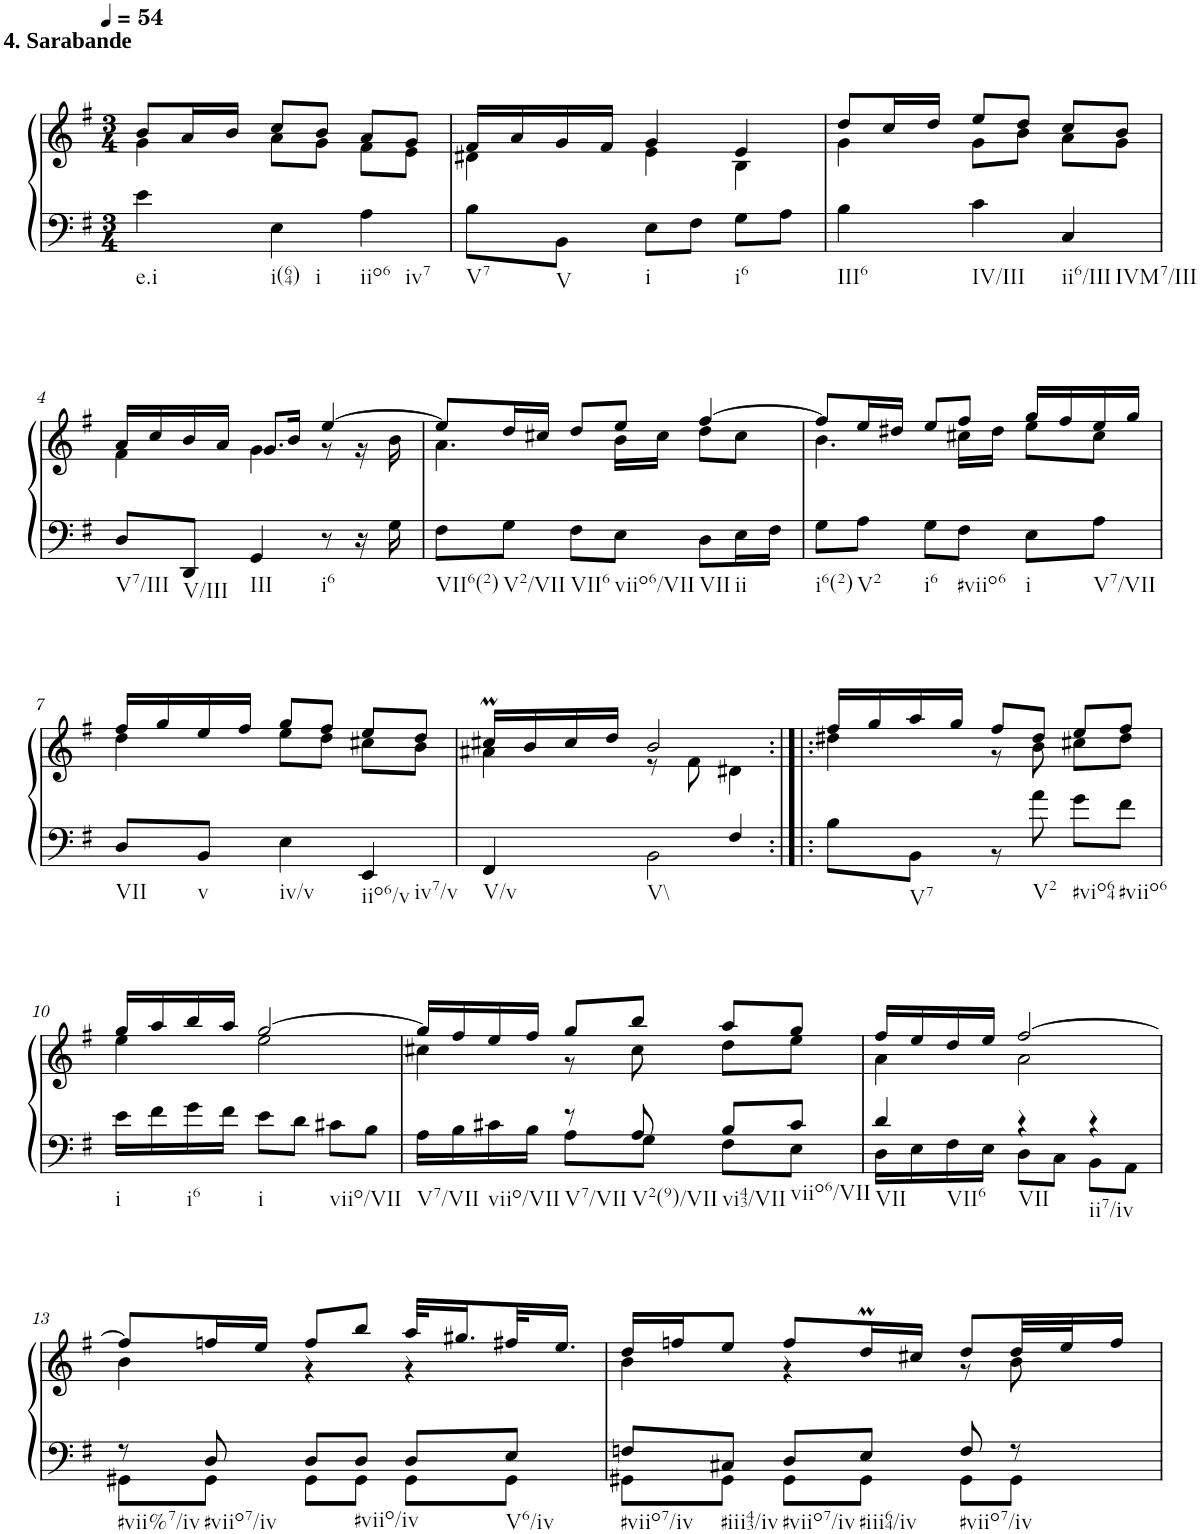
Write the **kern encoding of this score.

**kern	**kern
*part1	*part1
*staff2	*staff1
*I"unbenannt9	*
*clefF4	*clefG2
*k[f#]	*k[f#]
*M3/4	*M3/4
*MM54	*MM54
=1	=1
*	*^
!	!LO:TX:a:B:t=4. Sarabande	!
!LO:TX:b:t=e.i	!	!
4e\	8b/L	4g\
.	16a/L	.
.	16b/JJ	.
!LO:TX:b:t=i(64)	!	!
!LO:TX:b:t=i	!	!
4E\	8cc/L	8a\L
.	8b/J	8g\J
!LO:TX:b:t=iio6	!	!
!LO:TX:b:t=iv7	!	!
4A\	8a/L	8f#\L
.	8g/J	8e\J
=2	=2	=2
!LO:TX:b:t=V7	!	!
8B\L	16f#/LL	4d#X\
.	16a/	.
!LO:TX:b:t=V	!	!
8BB\J	16g/	.
.	16f#/JJ	.
!LO:TX:b:t=i	!	!
8E\L	4g/	4e\
8F#\J	.	.
!LO:TX:b:t=i6	!	!
8G\L	4e/	4B\
8A\J	.	.
=3	=3	=3
!LO:TX:b:t=III6	!	!
4B\	8dd/L	4g\
.	16cc/L	.
.	16dd/JJ	.
!LO:TX:b:t=IV/III	!	!
4c\	8ee/L	8g\L
.	8dd/J	8b\J
!LO:TX:b:t=ii6/III	!	!
!LO:TX:b:t=IVM7/III	!	!
4C/	8cc/L	8a\L
.	8b/J	8g\J
!!LO:LB:g=z	!!
=4	=4	=4
!LO:TX:b:t=V7/III	!	!
8D/L	16a/LL	4f#\
.	16cc/	.
!LO:TX:b:t=V/III	!	!
8DD/J	16b/	.
.	16a/JJ	.
!LO:TX:b:t=III	!	!
4GG/	8.g/L	4g\
.	16b/Jk	.
!LO:TX:b:t=i6	!	!
8r	[4ee/	8r
16r	.	16r
16G\	.	16b\
=5	=5	=5
!LO:TX:b:t=VII6(2)	!	!
8F#\L	8ee/L]	4.a\
!LO:TX:b:t=V2/VII	!	!
8G\J	16dd/L	.
.	16cc#X/JJ	.
!LO:TX:b:t=VII6	!	!
8F#\L	8dd/L	.
!LO:TX:b:t=viio6/VII	!	!
8E\J	8ee/J	16b\LL
.	.	16cc#\JJ
!LO:TX:b:t=VII	!	!
8D\L	[4ff#/	8dd\L
!LO:TX:b:t=ii	!	!
16E\L	.	8cc#\J
16F#\JJ	.	.
=6	=6	=6
!LO:TX:b:t=i6(2)	!	!
8G\L	8ff#/L]	4.b\
!LO:TX:b:t=V2	!	!
8A\J	16ee/L	.
.	16dd#X/JJ	.
!LO:TX:b:t=i6	!	!
8G\L	8ee/L	.
!LO:TX:b:t=#viio6	!	!
8F#\J	8ff#/J	16cc#X\LL
.	.	16dd#\JJ
!LO:TX:b:t=i	!	!
8E\L	16gg/LL	8ee\L
.	16ff#/	.
!LO:TX:b:t=V7/VII	!	!
8A\J	16ee/	8cc#\J
.	16gg/JJ	.
!!LO:LB:g=z	!!
=7	=7	=7
*^	*	*
!LO:TX:b:t=VII	!	!	!
8D/L	4ryy	16ff#/LL	4dd\
.	.	16gg/	.
!LO:TX:b:t=v	!	!	!
8BB/J	.	16ee/	.
.	.	16ff#/JJ	.
!LO:TX:b:t=iv/v	!	!	!
4ryy	4E\	8gg/L	8ee\L
.	.	8ff#/J	8dd\J
!LO:TX:b:t=iio6/v	!	!	!
!LO:TX:b:t=iv7/v	!	!	!
4EE/	4ryy	8ee/L	8cc#X\L
.	.	8dd/J	8b\J
=8	=8	=8	=8
!LO:TX:b:t=V/v	!	!	!
4FF#/	4ryy	16cc#Xm/LL	4a#X\
.	.	16b/	.
.	.	16cc#/	.
.	.	16dd/JJ	.
!LO:TX:b:t=V\\	!	!	!
4ryy	2BB\	2b/	8r
.	.	.	8f#\
4F#/	.	.	4d#X\
=9:|!|:	=9:|!|:	=9:|!|:	=9:|!|:
!LO:TX:b:t=V7	!	!	!
!LO:TX:b:t=V2	!	!	!
!LO:TX:b:t=#vio64	!	!	!
!LO:TX:b:t=#viio6	!	!	!
2.ryy	8B\L	16ff#/LL	4dd#X\
.	.	16gg/	.
.	8BB\J	16aa/	.
.	.	16gg/JJ	.
.	8r	8ff#/L	8r
.	8a\	8dd#/J	8b\
.	8g\L	8ee/L	8cc#X\L
.	8f#\J	8ff#/J	8dd#\J
!!LO:LB:g=z	!!
=10	=10	=10	=10
!LO:TX:b:t=i	!	!	!
!LO:TX:b:t=i6	!	!	!
!LO:TX:b:t=i	!	!	!
!LO:TX:b:t=viio/VII	!	!	!
2.ryy	16e\LL	16gg/LL	4ee\
.	16f#\	16aa/	.
.	16g\	16bb/	.
.	16f#\JJ	16aa/JJ	.
.	8e\L	[2gg/	2ee\
.	8d\J	.	.
.	8c#X\L	.	.
.	8B\J	.	.
=11	=11	=11	=11
!LO:TX:b:t=V7/VII	!	!	!
!LO:TX:b:t=viio/VII	!	!	!
4ryy	16A\LL	16gg/LL]	4cc#X\
.	16B\	16ff#/	.
.	16c#X\	16ee/	.
.	16B\JJ	16ff#/JJ	.
!LO:TX:b:t=V7/VII	!	!	!
8r	8A\L	8gg/L	8r
!LO:TX:b:t=V2(9)/VII	!	!	!
8A/	8G\J	8bb/J	8cc#\
!LO:TX:b:t=vi43/VII	!	!	!
8B/L	8F#\L	8aa/L	8dd\L
!LO:TX:b:t=viio6/VII	!	!	!
8c#/J	8E\J	8gg/J	8ee\J
=12	=12	=12	=12
!LO:TX:b:t=VII	!	!	!
!LO:TX:b:t=VII6	!	!	!
4d/	16D\LL	16ff#/LL	4a\
.	16E\	16ee/	.
.	16F#\	16dd/	.
.	16E\JJ	16ee/JJ	.
!LO:TX:b:t=VII	!	!	!
4r	8D\L	[2ff#/	2a\
.	8C\J	.	.
!LO:TX:b:t=ii7/iv	!	!	!
4r	8BB\L	.	.
.	8AA\J	.	.
!!LO:LB:g=z	!!
=13	=13	=13	=13
!LO:TX:b:t=#vii%7/iv	!	!	!
8r	8GG#X\L	8ff#/L]	4b\
!LO:TX:b:t=#viio7/iv	!	!	!
8D/	8GG#\J	16ffn/L	.
.	.	16ee/JJ	.
8D/L	8GG#\L	8ff/L	4r
!LO:TX:b:t=#viio/iv	!	!	!
8D/J	8GG#\J	8bb/J	.
8D/L	8GG#\L	32aa/KLL	4r
.	.	16.gg#X/	.
!LO:TX:b:t=V6/iv	!	!	!
8E/J	8GG#\J	32ff#X/K	.
.	.	16.ee/JJ	.
=14	=14	=14	=14
!LO:TX:b:t=#viio7/iv	!	!	!
8Fn/L	8GG#X\L	16dd/LL	4b\
.	.	16ffn/J	.
!LO:TX:b:t=#iii43/iv	!	!	!
8C#X/J	8GG#\J	8ee/J	.
!LO:TX:b:t=#viio7/iv	!	!	!
8D/L	8GG#\L	8ff/L	4r
!LO:TX:b:t=#iii64/iv	!	!	!
8E/J	8GG#\J	16ddM/L	.
.	.	16cc#X/JJ	.
!LO:TX:b:t=#viio7/iv	!	!	!
8F/	8GG#\L	8dd/L	8r
8r	8GG#\J	32dd/LL	8b\
.	.	32ee/J	.
.	.	16ff/JJ	.
*v	*v	*	*
*	*v	*v
=	=
*-	*-
